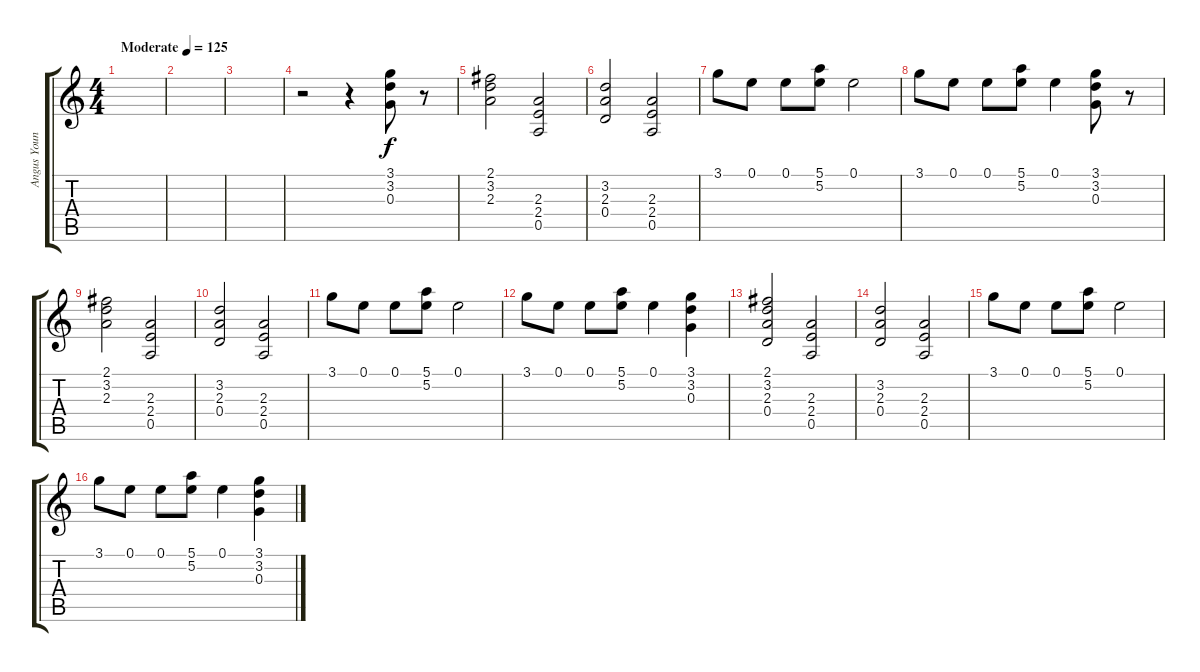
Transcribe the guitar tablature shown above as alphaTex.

\track ("Angus Young" "Angus Youn") {instrument overdrivenguitar}
\staff {score tabs}
\tuning (E4 B3 G3 D3 A2 E2) {hide}
\ts (4 4)
\tempo (125 "Moderate")
\clef g2
\ks c
|
|
|
r.2 r.4 (3.1 3.2 0.3).8 r.8 |
(2.1 3.2 2.3).2 (2.3 2.4 0.5).2 |
(3.2 2.3 0.4).2 (2.3 2.4 0.5).2 |
3.1.8 0.1.8 0.1.8 (5.1 5.2).8 0.1.2 |
3.1.8 0.1.8 0.1.8 (5.1 5.2).8 0.1.4 (3.1 3.2 0.3).8 r.8 |
(2.1 3.2 2.3).2 (2.3 2.4 0.5).2 |
(3.2 2.3 0.4).2 (2.3 2.4 0.5).2 |
3.1.8 0.1.8 0.1.8 (5.1 5.2).8 0.1.2 |
3.1.8 0.1.8 0.1.8 (5.1 5.2).8 0.1.4 (3.1 3.2 0.3).4 |
(2.1 3.2 2.3 0.4).2 (2.3 2.4 0.5).2 |
(3.2 2.3 0.4).2 (2.3 2.4 0.5).2 |
3.1.8 0.1.8 0.1.8 (5.1 5.2).8 0.1.2 |
3.1.8 0.1.8 0.1.8 (5.1 5.2).8 0.1.4 (3.1 3.2 0.3).4
